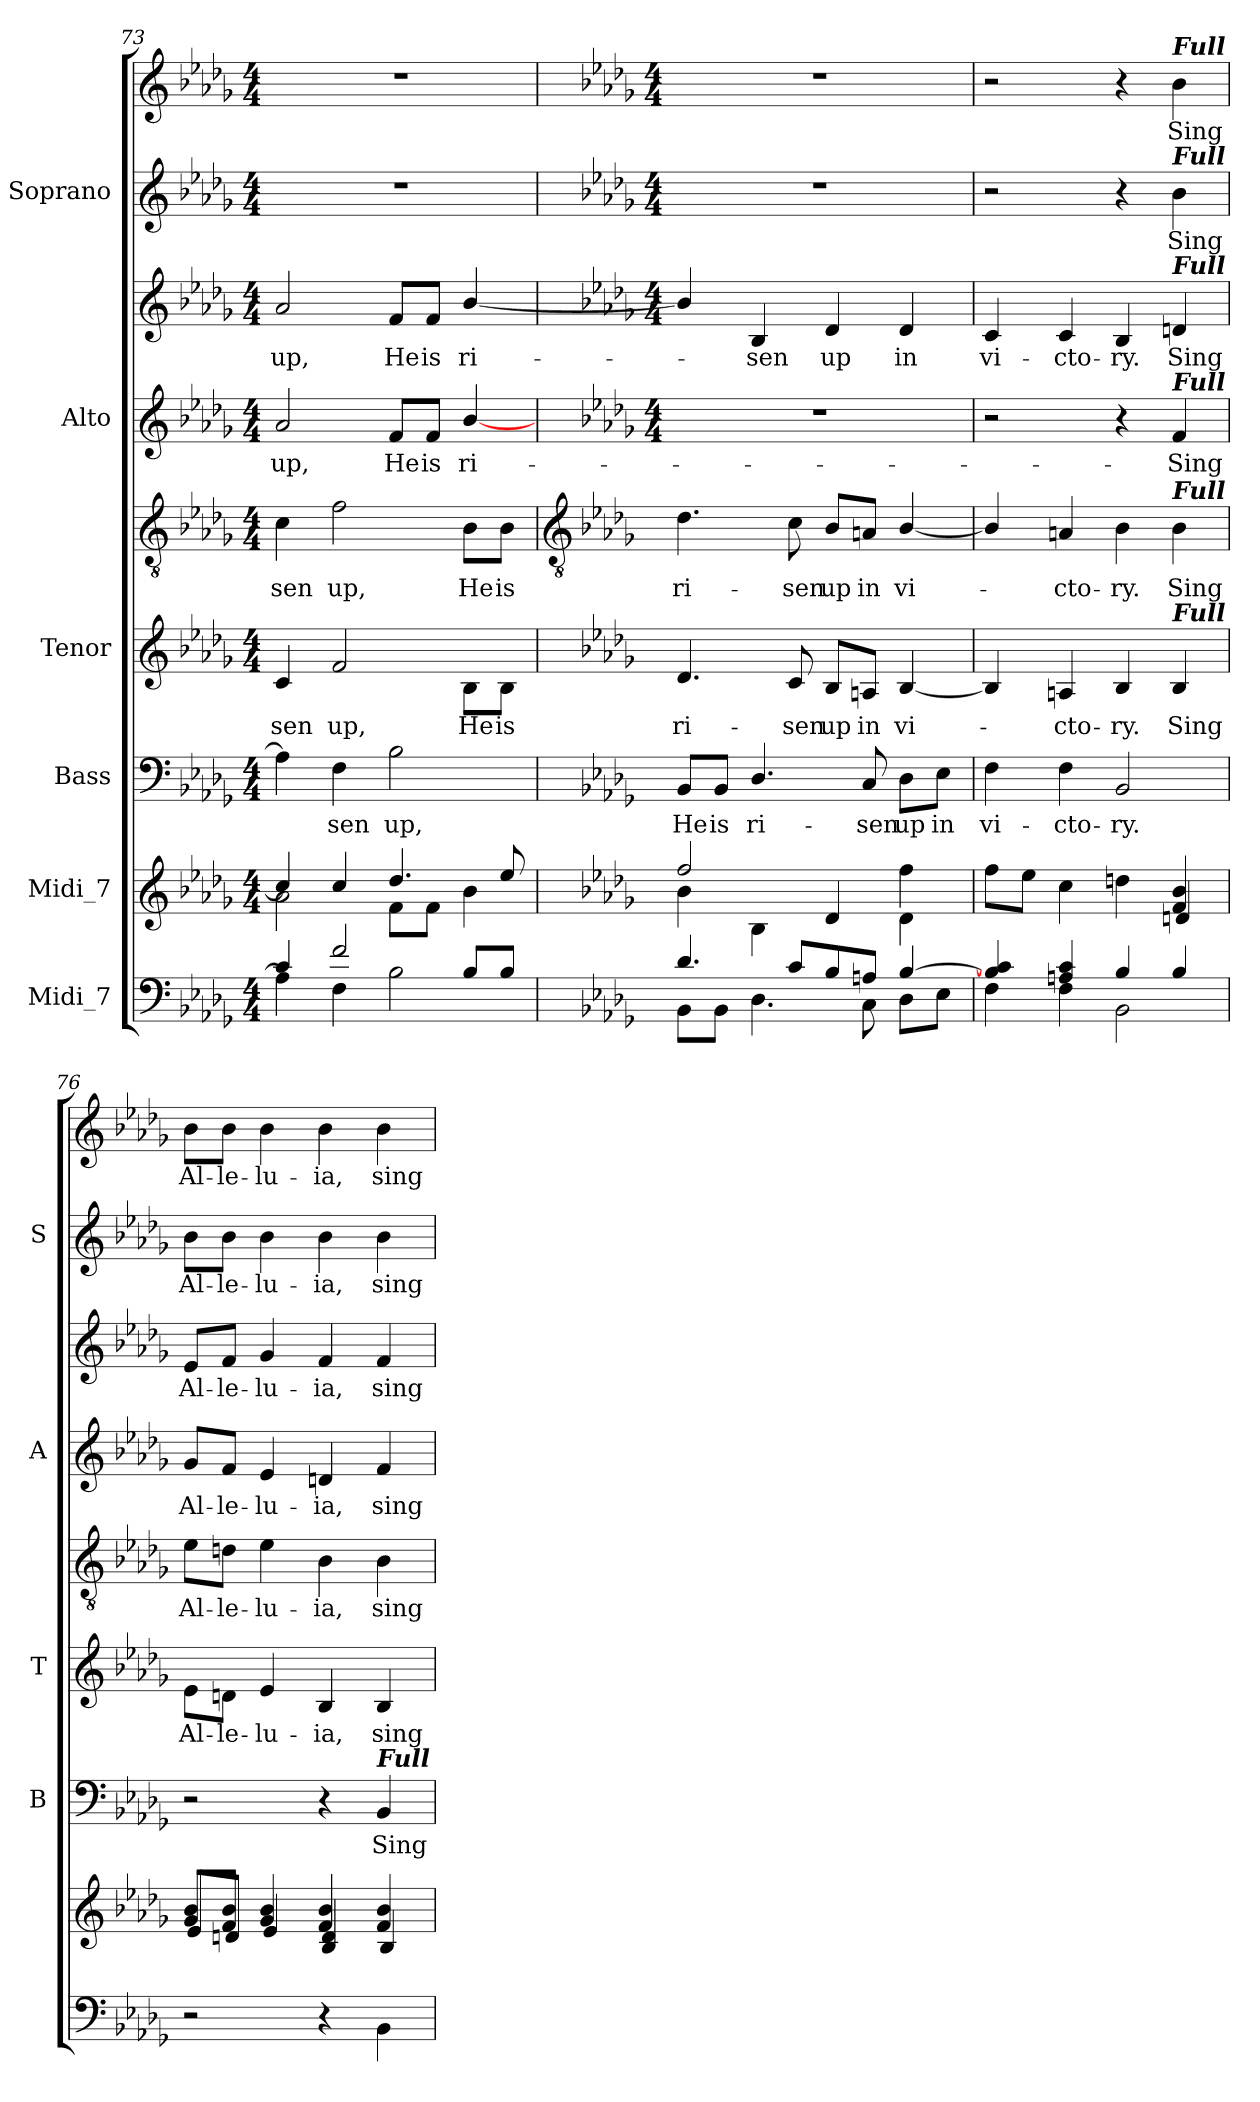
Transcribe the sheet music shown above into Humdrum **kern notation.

**kern	**kern	**kern	**text	**kern	**text	**kern	**text	**kern	**text	**kern	**text	**kern	**text	**kern	**text
*part6	*part5	*part4	*part4	*part3	*part3	*part3	*part3	*part2	*part2	*part2	*part2	*part1	*part1	*part1	*part1
*staff9	*staff8	*staff7	*staff7	*staff6	*staff6	*staff5	*staff5	*staff4	*staff4	*staff3	*staff3	*staff2	*staff2	*staff1	*staff1
*I"Midi_7	*I"Midi_7	*I"Bass	*	*I"Tenor	*	*	*	*I"Alto	*	*	*	*I"Soprano	*	*	*
*	*	*I'B	*	*I'T	*	*	*	*I'A	*	*	*	*I'S	*	*	*
*clefF4	*clefG2	*clefF4	*	*	*	*clefGv2	*	*clefG2	*	*clefG2	*	*clefG2	*	*clefG2	*
*k[b-e-a-d-g-]	*k[b-e-a-d-g-]	*k[b-e-a-d-g-]	*	*k[b-e-a-d-g-]	*	*k[b-e-a-d-g-]	*	*k[b-e-a-d-g-]	*	*k[b-e-a-d-g-]	*	*k[b-e-a-d-g-]	*	*k[b-e-a-d-g-]	*
*D-:	*D-:	*D-:	*	*D-:	*	*D-:	*	*D-:	*	*D-:	*	*D-:	*	*D-:	*
*M4/4	*M4/4	*M4/4	*	*M4/4	*	*M4/4	*	*M4/4	*	*M4/4	*	*M4/4	*	*M4/4	*
=73	=73	=73	=73	=73	=73	=73	=73	=73	=73	=73	=73	=73	=73	=73	=73
*^	*^	*	*	*	*	*	*	*	*	*	*	*	*	*	*
!	!	!	!	!	!	!	!LO:LY:b	!	!LO:LY:b	!	!LO:LY:b	!	!LO:LY:b	!	!	!	!
4c/	4A-\]	4cc/]	2a-\	4A-]	.	4c	-sen	4c	-sen	2a-	up,	2a-	up,	1r	.	1r	.
!	!	!	!	!	!LO:LY:b	!	!LO:LY:b	!	!LO:LY:b	!	!	!	!	!	!	!	!
2f/	4F\	4cc/	.	4F	sen	2f	up,	2f	up,	.	.	.	.	.	.	.	.
!	!	!	!	!	!LO:LY:b	!	!	!	!	!	!LO:LY:b	!	!LO:LY:b	!	!	!	!
.	2B-\	4.dd-/	8f\L	2B-	up,	.	.	.	.	8f/L	He	8f/L	He	.	.	.	.
!	!	!	!	!	!	!	!	!	!	!	!LO:LY:b	!	!LO:LY:b	!	!	!	!
.	.	.	8f\J	.	.	.	.	.	.	8f/J	is	8f/J	is	.	.	.	.
!	!	!	!	!	!	!	!LO:LY:b	!	!LO:LY:b	!	!LO:LY:b	!	!LO:LY:b	!	!	!	!
8B-/L	.	.	4b-\	.	.	8B-\L	He	8B-\L	He	[4b-/	ri-	[4b-/	ri-	.	.	.	.
!	!	!	!	!	!	!	!LO:LY:b	!	!LO:LY:b	!	!	!	!	!	!	!	!
8B-/J	.	8ee-/	.	.	.	8B-\J	is	8B-\J	is	.	.	.	.	.	.	.	.
!!LO:LB:g=z
=74	=74	=74	=74	=74	=74	=74	=74	=74	=74	=74	=74	=74	=74	=74	=74	=74	=74
*	*	*	*	*	*	*	*	*clefGv2	*	*	*	*	*	*	*	*	*
*	*	*	*	*	*	*	*	*	*	*k[b-e-a-d-g-]	*	*k[b-e-a-d-g-]	*	*k[b-e-a-d-g-]	*	*k[b-e-a-d-g-]	*
*	*	*	*	*	*	*	*	*	*	*D-:	*	*D-:	*	*D-:	*	*D-:	*
*	*	*	*	*	*	*	*	*	*	*M4/4	*	*M4/4	*	*M4/4	*	*M4/4	*
!	!	!	!	!	!LO:LY:b	!	!LO:LY:b	!	!LO:LY:b	!	!	!	!	!	!	!	!
4.d-/	8BB-\L	2ff/	4b-\	8BB-/L	He	4.d-	ri-	4.d-	ri-	1r	.	4b-/]	.	1r	.	1r	.
!	!	!	!	!	!LO:LY:b	!	!	!	!	!	!	!	!	!	!	!	!
.	8BB-\J	.	.	8BB-/J	is	.	.	.	.	.	.	.	.	.	.	.	.
!	!	!	!	!	!LO:LY:b	!	!	!	!	!	!	!	!LO:LY:b	!	!	!	!
.	4.D-\	.	4B-\	4.D-/	ri-	.	.	.	.	.	.	4B-	sen	.	.	.	.
!	!	!	!	!	!	!	!LO:LY:b	!	!LO:LY:b	!	!	!	!	!	!	!	!
8c/L	.	.	.	.	.	8c	-sen	8c	-sen	.	.	.	.	.	.	.	.
!	!	!	!	!	!	!	!LO:LY:b	!	!LO:LY:b	!	!	!	!LO:LY:b	!	!	!	!
8B-/	.	4ryy	4d-/	.	.	8B-/L	up	8B-/L	up	.	.	4d-	up	.	.	.	.
!	!	!	!	!	!LO:LY:b	!	!LO:LY:b	!	!LO:LY:b	!	!	!	!	!	!	!	!
8An/J	8C\	.	.	8C	-sen	8An/J	in	8An/J	in	.	.	.	.	.	.	.	.
!	!	!	!	!	!LO:LY:b	!	!LO:LY:b	!	!LO:LY:b	!	!	!	!LO:LY:b	!	!	!	!
[4B-/	8D-\L	4ff\	4d-\	8D-\L	up	[4B-/	vi-	[4B-/	vi-	.	.	4d-	in	.	.	.	.
!	!	!	!	!	!LO:LY:b	!	!	!	!	!	!	!	!	!	!	!	!
.	8E-\J	.	.	8E-\J	in	.	.	.	.	.	.	.	.	.	.	.	.
=75	=75	=75	=75	=75	=75	=75	=75	=75	=75	=75	=75	=75	=75	=75	=75	=75	=75
!	!	!	!	!	!LO:LY:b	!	!	!	!	!	!	!	!LO:LY:b	!	!	!	!
4B-/] 4c/]	4F\	8ff\L	2ryy	4F	vi-	4B-/]	.	4B-/]	.	2r	.	4c	vi-	2r	.	2r	.
.	.	8ee-\J	.	.	.	.	.	.	.	.	.	.	.	.	.	.	.
!	!	!	!	!	!LO:LY:b	!	!LO:LY:b	!	!LO:LY:b	!	!	!	!LO:LY:b	!	!	!	!
4An/ 4c/	4F\	4cc\	.	4F	-cto-	4An	cto-	4An	cto-	.	.	4c	-cto-	.	.	.	.
!	!	!	!	!	!LO:LY:b	!	!LO:LY:b	!	!LO:LY:b	!	!	!	!LO:LY:b	!	!	!	!
4B-/	2BB-\	4ddn\	4ryy	2BB-	-ry.	4B-	-ry.	4B-	-ry.	4r	.	4B-	-ry.	4r	.	4r	.
!	!	!	!	!	!	!	!	!	!	!	!	!	!	!	!	!LO:TX:a:Bi:t=Full	!
!	!	!	!	!	!	!	!	!	!	!	!	!	!	!LO:TX:a:Bi:t=Full	!	!	!
!	!	!	!	!	!	!	!	!	!	!	!	!LO:TX:a:Bi:t=Full	!	!	!	!	!
!	!	!	!	!	!	!	!	!	!	!LO:TX:a:Bi:t=Full	!	!	!	!	!	!	!
!	!	!	!	!	!	!	!	!LO:TX:a:Bi:t=Full	!	!	!	!	!	!	!	!	!
!	!	!	!	!	!	!LO:TX:a:Bi:t=Full	!	!	!	!	!	!	!	!	!	!	!
!	!	!	!	!	!	!	!LO:LY:b	!	!LO:LY:b	!	!LO:LY:b	!	!LO:LY:b	!	!LO:LY:b	!	!LO:LY:b
4B-/	.	4f/ 4b-/	4dn/	.	.	4B-	Sing	4B-	Sing	4f	Sing	4dn	Sing	4b-	Sing	4b-	Sing
=76	=76	=76	=76	=76	=76	=76	=76	=76	=76	=76	=76	=76	=76	=76	=76	=76	=76
!	!	!	!	!	!	!	!LO:LY:b	!	!LO:LY:b	!	!LO:LY:b	!	!LO:LY:b	!	!LO:LY:b	!	!LO:LY:b
2ryy	2r	8g-/ 8b-/L	8e-/L	2r	.	8e-\L	Al-	8e-\L	Al-	8g-/L	Al-	8e-/L	Al-	8b-\L	Al-	8b-\L	Al-
!	!	!	!	!	!	!	!LO:LY:b	!	!LO:LY:b	!	!LO:LY:b	!	!LO:LY:b	!	!LO:LY:b	!	!LO:LY:b
.	.	8f/ 8b-/J	8dn/J	.	.	8dn\J	-le-	8dn\J	-le-	8f/J	-le-	8f/J	-le-	8b-\J	-le-	8b-\J	-le-
!	!	!	!	!	!	!	!LO:LY:b	!	!LO:LY:b	!	!LO:LY:b	!	!LO:LY:b	!	!LO:LY:b	!	!LO:LY:b
.	.	4g-/ 4b-/	4e-/	.	.	4e-	-lu-	4e-	-lu-	4e-	-lu-	4g-	-lu-	4b-	-lu-	4b-	-lu-
!	!	!	!	!	!	!	!LO:LY:b	!	!LO:LY:b	!	!LO:LY:b	!	!LO:LY:b	!	!LO:LY:b	!	!LO:LY:b
2ryy	4r	4f/ 4b-/	4B-/ 4d/	4r	.	4B-	-ia,	4B-	-ia,	4dn	-ia,	4f	-ia,	4b-	-ia,	4b-	-ia,
!	!	!	!	!LO:TX:a:Bi:t=Full	!	!	!	!	!	!	!	!	!	!	!	!	!
!	!	!	!	!	!LO:LY:b	!	!LO:LY:b	!	!LO:LY:b	!	!LO:LY:b	!	!LO:LY:b	!	!LO:LY:b	!	!LO:LY:b
.	4BB-\	4f/ 4b-/	4B-/	4BB-	Sing	4B-	sing	4B-	sing	4f	sing	4f	sing	4b-	sing	4b-	sing
*v	*v	*	*	*	*	*	*	*	*	*	*	*	*	*	*	*	*
*	*v	*v	*	*	*	*	*	*	*	*	*	*	*	*	*	*
=	=	=	=	=	=	=	=	=	=	=	=	=	=	=	=
*-	*-	*-	*-	*-	*-	*-	*-	*-	*-	*-	*-	*-	*-	*-	*-
